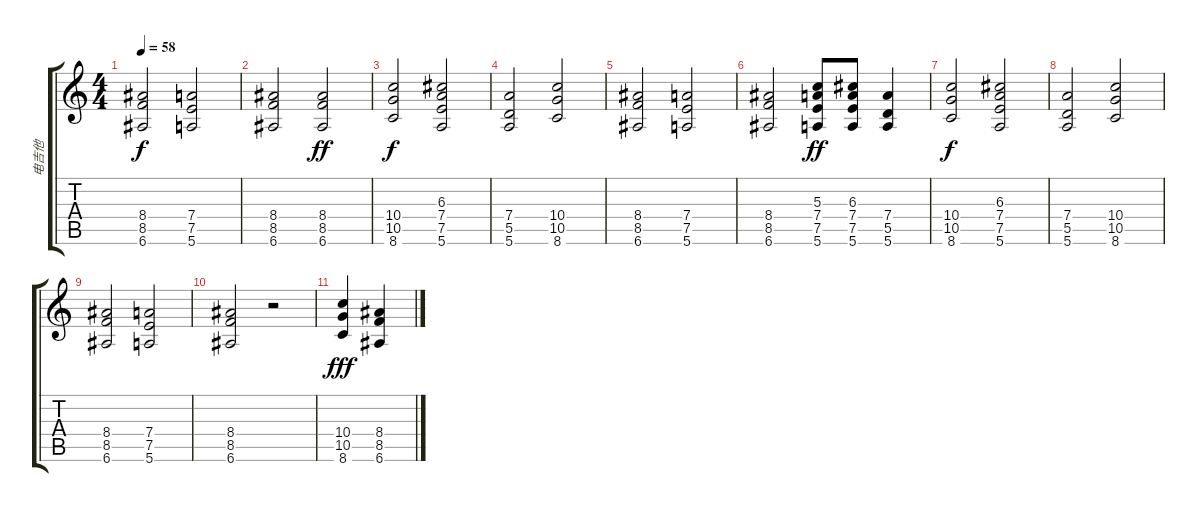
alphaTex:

\track ("电吉他" "电吉他") {instrument distortionguitar}
\staff {score tabs}
\tuning (E4 B3 G3 D3 A2 E2) {hide}
\ts (4 4)
\tempo 58
\clef g2
\ks c
(8.4 8.5 6.6).2{dy f} (7.4 7.5 5.6).2 |
(8.4 8.5 6.6).2 (8.4 8.5 6.6).2{dy ff} |
(10.4 10.5 8.6).2{dy f} (6.3 7.4 7.5 5.6).2 |
(7.4 5.5 5.6).2 (10.4 10.5 8.6).2 |
(8.4 8.5 6.6).2 (7.4 7.5 5.6).2 |
(8.4 8.5 6.6).2 (5.3 7.4 7.5 5.6).8{dy ff} (6.3 7.4 7.5 5.6).8 (7.4 5.5 5.6).4 |
(10.4 10.5 8.6).2{dy f} (6.3 7.4 7.5 5.6).2 |
(7.4 5.5 5.6).2 (10.4 10.5 8.6).2 |
(8.4 8.5 6.6).2 (7.4 7.5 5.6).2 |
(8.4 8.5 6.6).2 r.2 |
(10.4 10.5 8.6).4{dy fff} (8.4 8.5 6.6).4
